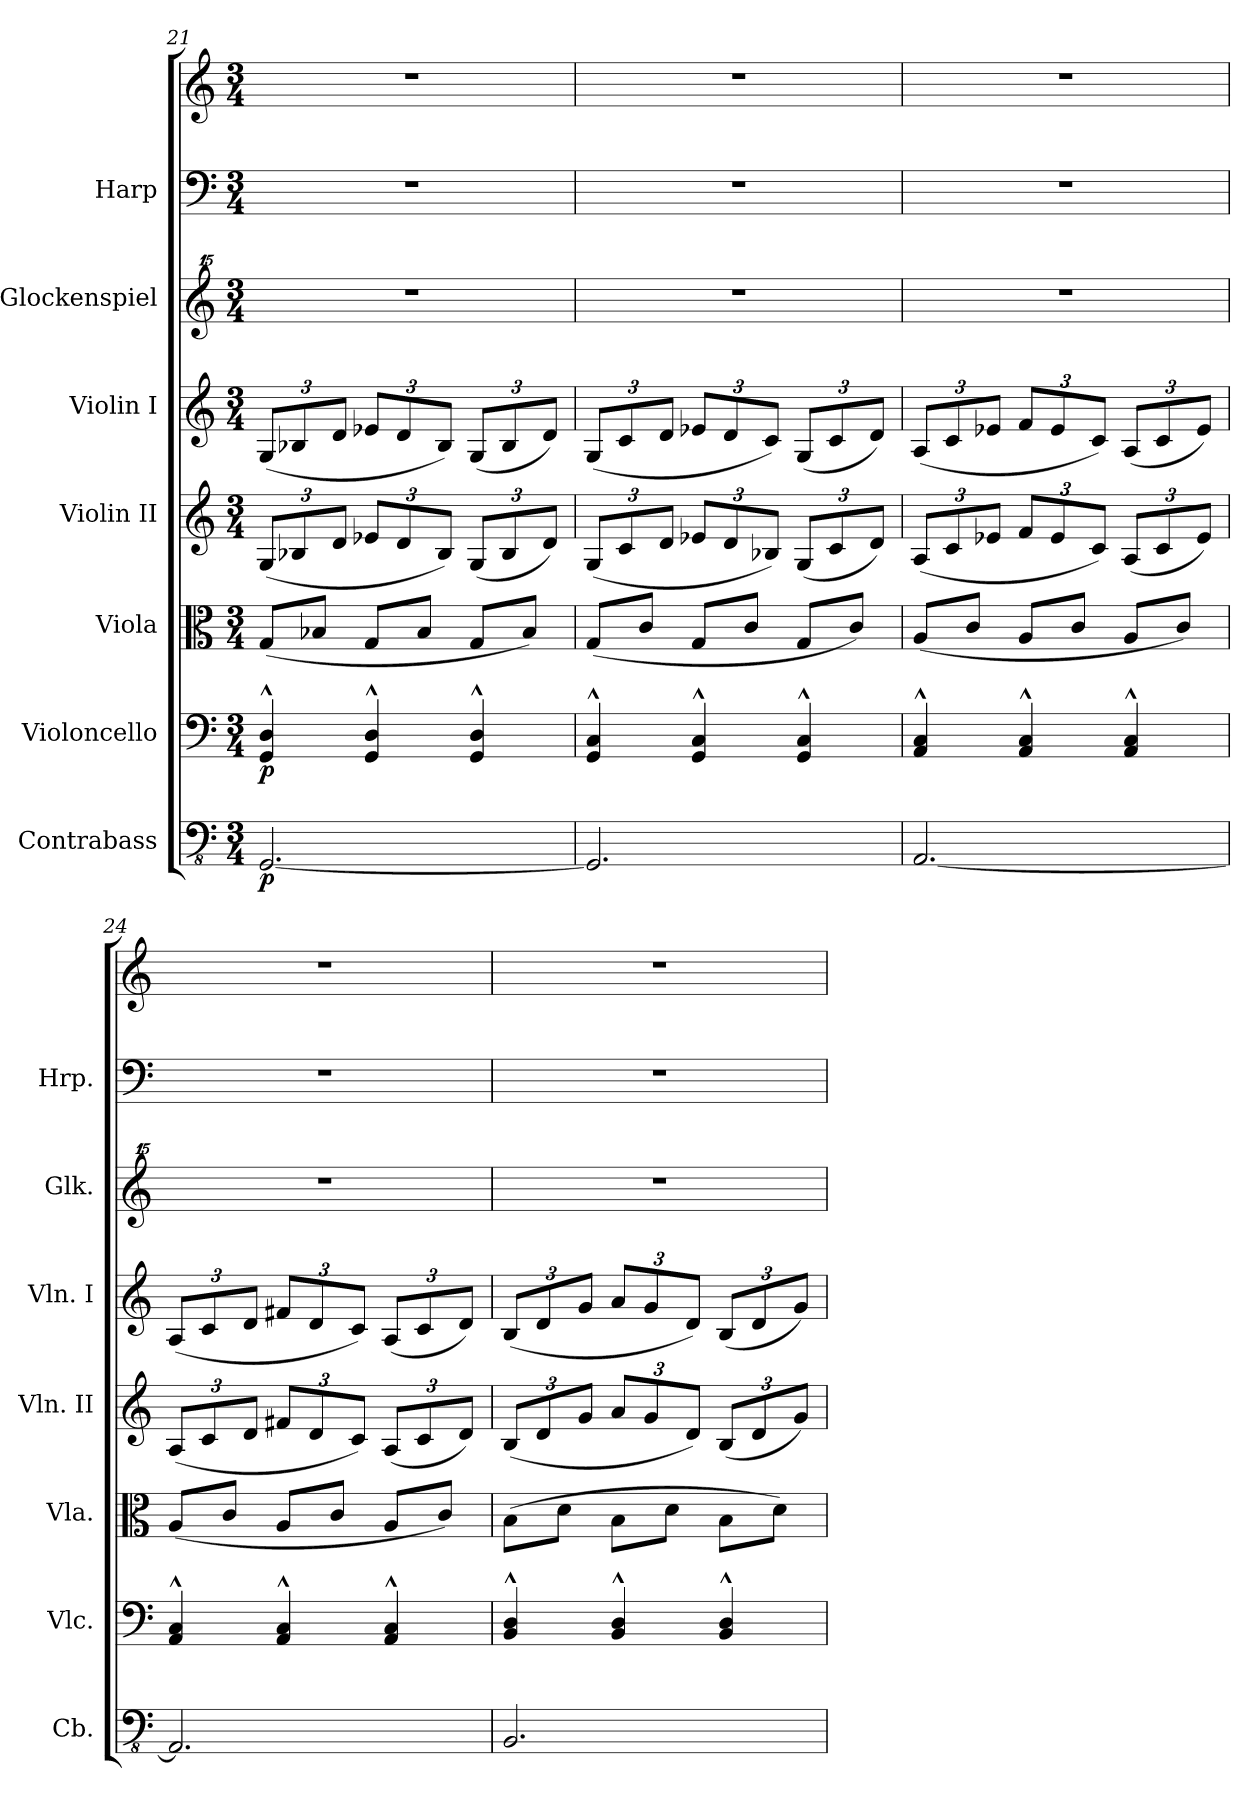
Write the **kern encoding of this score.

**kern	**dynam	**kern	**dynam	**kern	**kern	**kern	**kern	**kern	**kern
*part7	*part7	*part6	*part6	*part5	*part4	*part3	*part2	*part1	*part1
*staff8	*staff8	*staff7	*staff7	*staff6	*staff5	*staff4	*staff3	*staff2	*staff1
*I"Contrabass	*	*I"Violoncello	*	*I"Viola	*I"Violin II	*I"Violin I	*I"Glockenspiel	*I"Harp	*
*I'Cb.	*	*I'Vlc.	*	*I'Vla.	*I'Vln. II	*I'Vln. I	*I'Glk.	*I'Hrp.	*
*clefFv4	*	*clefF4	*	*clefC3	*clefG2	*clefG2	*clefG^^2	*clefF4	*clefG2
*k[]	*	*k[]	*	*k[]	*k[]	*k[]	*k[]	*k[]	*k[]
*M3/4	*	*M3/4	*	*M3/4	*M3/4	*M3/4	*M3/4	*M3/4	*M3/4
*	*	*	*	*	*Xbrackettup	*Xbrackettup	*	*	*
=21	=21	=21	=21	=21	=21	=21	=21	=21	=21
!	!LO:DY:b	!	!LO:DY:b	!	!	!	!	!	!
[2.GGG/	p	4GG/^^ 4D/^^	p	(8G/L	(12G/L	(12G/L	2.r	2.r	2.r
.	.	.	.	.	12B-X/	12B-X/	.	.	.
.	.	.	.	8B-X/J	.	.	.	.	.
.	.	.	.	.	12d/J	12d/J	.	.	.
.	.	4GG/^^ 4D/^^	.	8G/L	12e-X/L	12e-X/L	.	.	.
.	.	.	.	.	12d/	12d/	.	.	.
.	.	.	.	8B-/J	.	.	.	.	.
.	.	.	.	.	12B-/J)	12B-/J)	.	.	.
.	.	4GG/^^ 4D/^^	.	8G/L	(12G/L	(12G/L	.	.	.
.	.	.	.	.	12B-/	12B-/	.	.	.
.	.	.	.	8B-/J)	.	.	.	.	.
.	.	.	.	.	12d/J)	12d/J)	.	.	.
!!LO:PB:g=z
=22	=22	=22	=22	=22	=22	=22	=22	=22	=22
2.GGG/]	.	4GG/^^ 4C/^^	.	(8G/L	(12G/L	(12G/L	2.r	2.r	2.r
.	.	.	.	.	12c/	12c/	.	.	.
.	.	.	.	8c/J	.	.	.	.	.
.	.	.	.	.	12d/J	12d/J	.	.	.
.	.	4GG/^^ 4C/^^	.	8G/L	12e-X/L	12e-X/L	.	.	.
.	.	.	.	.	12d/	12d/	.	.	.
.	.	.	.	8c/J	.	.	.	.	.
.	.	.	.	.	12B-X/J)	12c/J)	.	.	.
.	.	4GG/^^ 4C/^^	.	8G/L	(12G/L	(12G/L	.	.	.
.	.	.	.	.	12c/	12c/	.	.	.
.	.	.	.	8c/J)	.	.	.	.	.
.	.	.	.	.	12d/J)	12d/J)	.	.	.
=23	=23	=23	=23	=23	=23	=23	=23	=23	=23
[2.AAA/	.	4AA/^^ 4C/^^	.	(8A/L	(12A/L	(12A/L	2.r	2.r	2.r
.	.	.	.	.	12c/	12c/	.	.	.
.	.	.	.	8c/J	.	.	.	.	.
.	.	.	.	.	12e-X/J	12e-X/J	.	.	.
.	.	4AA/^^ 4C/^^	.	8A/L	12f/L	12f/L	.	.	.
.	.	.	.	.	12e-/	12e-/	.	.	.
.	.	.	.	8c/J	.	.	.	.	.
.	.	.	.	.	12c/J)	12c/J)	.	.	.
.	.	4AA/^^ 4C/^^	.	8A/L	(12A/L	(12A/L	.	.	.
.	.	.	.	.	12c/	12c/	.	.	.
.	.	.	.	8c/J)	.	.	.	.	.
.	.	.	.	.	12e-/J)	12e-/J)	.	.	.
=24	=24	=24	=24	=24	=24	=24	=24	=24	=24
2.AAA/]	.	4AA/^^ 4C/^^	.	(8A/L	(12A/L	(12A/L	2.r	2.r	2.r
.	.	.	.	.	12c/	12c/	.	.	.
.	.	.	.	8c/J	.	.	.	.	.
.	.	.	.	.	12d/J	12d/J	.	.	.
.	.	4AA/^^ 4C/^^	.	8A/L	12f#X/L	12f#X/L	.	.	.
.	.	.	.	.	12d/	12d/	.	.	.
.	.	.	.	8c/J	.	.	.	.	.
.	.	.	.	.	12c/J)	12c/J)	.	.	.
.	.	4AA/^^ 4C/^^	.	8A/L	(12A/L	(12A/L	.	.	.
.	.	.	.	.	12c/	12c/	.	.	.
.	.	.	.	8c/J)	.	.	.	.	.
.	.	.	.	.	12d/J)	12d/J)	.	.	.
!!LO:PB:g=z
=25	=25	=25	=25	=25	=25	=25	=25	=25	=25
2.BBB/	.	4BB/^^ 4D/^^	.	(8B\L	(12B/L	(12B/L	2.r	2.r	2.r
.	.	.	.	.	12d/	12d/	.	.	.
.	.	.	.	8d\J	.	.	.	.	.
.	.	.	.	.	12g/J	12g/J	.	.	.
.	.	4BB/^^ 4D/^^	.	8B\L	12a/L	12a/L	.	.	.
.	.	.	.	.	12g/	12g/	.	.	.
.	.	.	.	8d\J	.	.	.	.	.
.	.	.	.	.	12d/J)	12d/J)	.	.	.
.	.	4BB/^^ 4D/^^	.	8B\L	(12B/L	(12B/L	.	.	.
.	.	.	.	.	12d/	12d/	.	.	.
.	.	.	.	8d\J)	.	.	.	.	.
.	.	.	.	.	12g/J)	12g/J)	.	.	.
=	=	=	=	=	=	=	=	=	=
*-	*-	*-	*-	*-	*-	*-	*-	*-	*-
